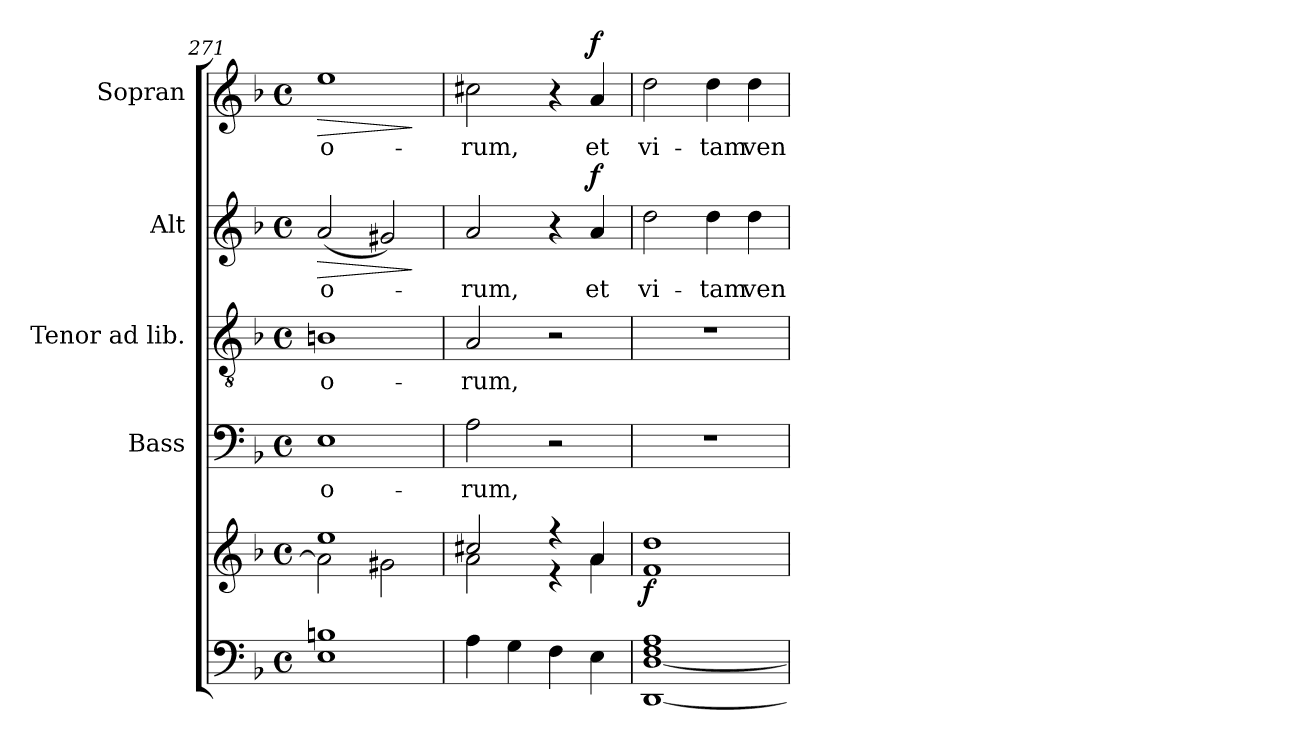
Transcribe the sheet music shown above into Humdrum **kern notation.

**kern	**kern	**dynam	**kern	**text	**kern	**text	**kern	**text	**dynam	**kern	**text	**dynam
*part5	*part5	*part5	*part4	*part4	*part3	*part3	*part2	*part2	*part2	*part1	*part1	*part1
*staff6	*staff5	*staff5/6	*staff4	*staff4	*staff3	*staff3	*staff2	*staff2	*staff2	*staff1	*staff1	*staff1
*	*	*	*I"Bass	*	*I"Tenor ad lib.	*	*I"Alt	*	*	*I"Sopran	*	*
*	*	*	*I'B.	*	*I'T.	*	*I'A.	*	*	*I'S.	*	*
!!LO:PB:g=z
*clefF4	*clefG2	*	*clefF4	*	*clefGv2	*	*clefG2	*	*	*clefG2	*	*
*k[b-]	*k[b-]	*	*k[b-]	*	*k[b-]	*	*k[b-]	*	*	*k[b-]	*	*
*F:	*F:	*	*F:	*	*F:	*	*F:	*	*	*F:	*	*
*M4/4	*M4/4	*	*M4/4	*	*M4/4	*	*M4/4	*	*	*M4/4	*	*
*met(c)	*met(c)	*	*met(c)	*	*met(c)	*	*met(c)	*	*	*met(c)	*	*
=271	=271	=271	=271	=271	=271	=271	=271	=271	=271	=271	=271	=271
*^	*^	*	*	*	*	*	*	*	*	*	*	*
!	!	!	!	!	!	!LO:LY:b	!	!LO:LY:b	!	!LO:LY:b	!LO:HP:b	!	!LO:LY:b	!LO:HP:b
1Bn	1E	1ee	2a\]	.	1E	-o-	1Bn	-o-	(<2a/	-o-	>	1ee	-o-	>
.	.	.	2g#X\	.	.	.	.	.	2g#X/)	.	.	.	.	.
*v	*v	*	*	*	*	*	*	*	*	*	*	*	*	*
*	*v	*v	*	*	*	*	*	*	*	*	*	*	*
.	.	.	.	.	.	.	.	.	]	.	.	]
=272	=272	=272	=272	=272	=272	=272	=272	=272	=272	=272	=272	=272
*	*^	*	*	*	*	*	*	*	*	*	*	*
!	!	!	!	!	!LO:LY:b	!	!LO:LY:b	!	!LO:LY:b	!	!	!LO:LY:b	!
4A\	2cc#X/	2a\	.	2A\	-rum,	2A/	-rum,	2a/	-rum,	.	2cc#X\	-rum,	.
4G\	.	.	.	.	.	.	.	.	.	.	.	.	.
4F\	4r	4r	.	2r	.	2r	.	4r	.	.	4r	.	.
!	!	!	!	!	!	!	!	!	!LO:LY:b	!LO:DY:a	!	!LO:LY:b	!LO:DY:a
4E\	4a/	4a\	.	.	.	.	.	4a/	et	f	4a/	et	f
=273	=273	=273	=273	=273	=273	=273	=273	=273	=273	=273	=273	=273	=273
*^	*	*	*	*	*	*	*	*	*	*	*	*	*
!	!	!	!	!LO:DY:b	!	!	!	!	!	!LO:LY:b	!	!	!LO:LY:b	!
1F 1A	[<1DD [<1D	1dd	1f	f	1r	.	1r	.	2dd\	vi-	.	2dd\	vi-	.
!	!	!	!	!	!	!	!	!	!	!LO:LY:b	!	!	!LO:LY:b	!
.	.	.	.	.	.	.	.	.	4dd\	-tam	.	4dd\	-tam	.
!	!	!	!	!	!	!	!	!	!	!LO:LY:b	!	!	!LO:LY:b	!
.	.	.	.	.	.	.	.	.	4dd\	ven-	.	4dd\	ven-	.
*v	*v	*	*	*	*	*	*	*	*	*	*	*	*	*
*	*v	*v	*	*	*	*	*	*	*	*	*	*	*
=	=	=	=	=	=	=	=	=	=	=	=	=
*-	*-	*-	*-	*-	*-	*-	*-	*-	*-	*-	*-	*-
